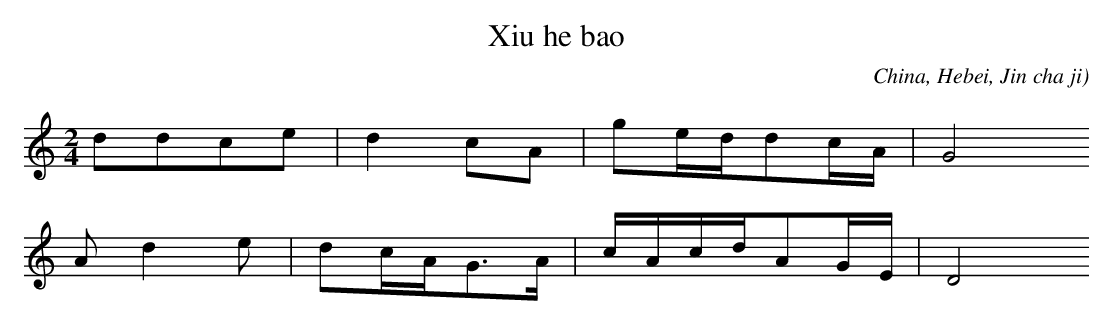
X:1
T: Xiu he bao
O: China, Hebei, Jin cha ji)
M: 2/4
L: 1/16
K: C
d2d2c2e2 | d4c2A2 | g2edd2cA | G8
A2d4e2 | d2cAG3A | cAcdA2GE | D8
